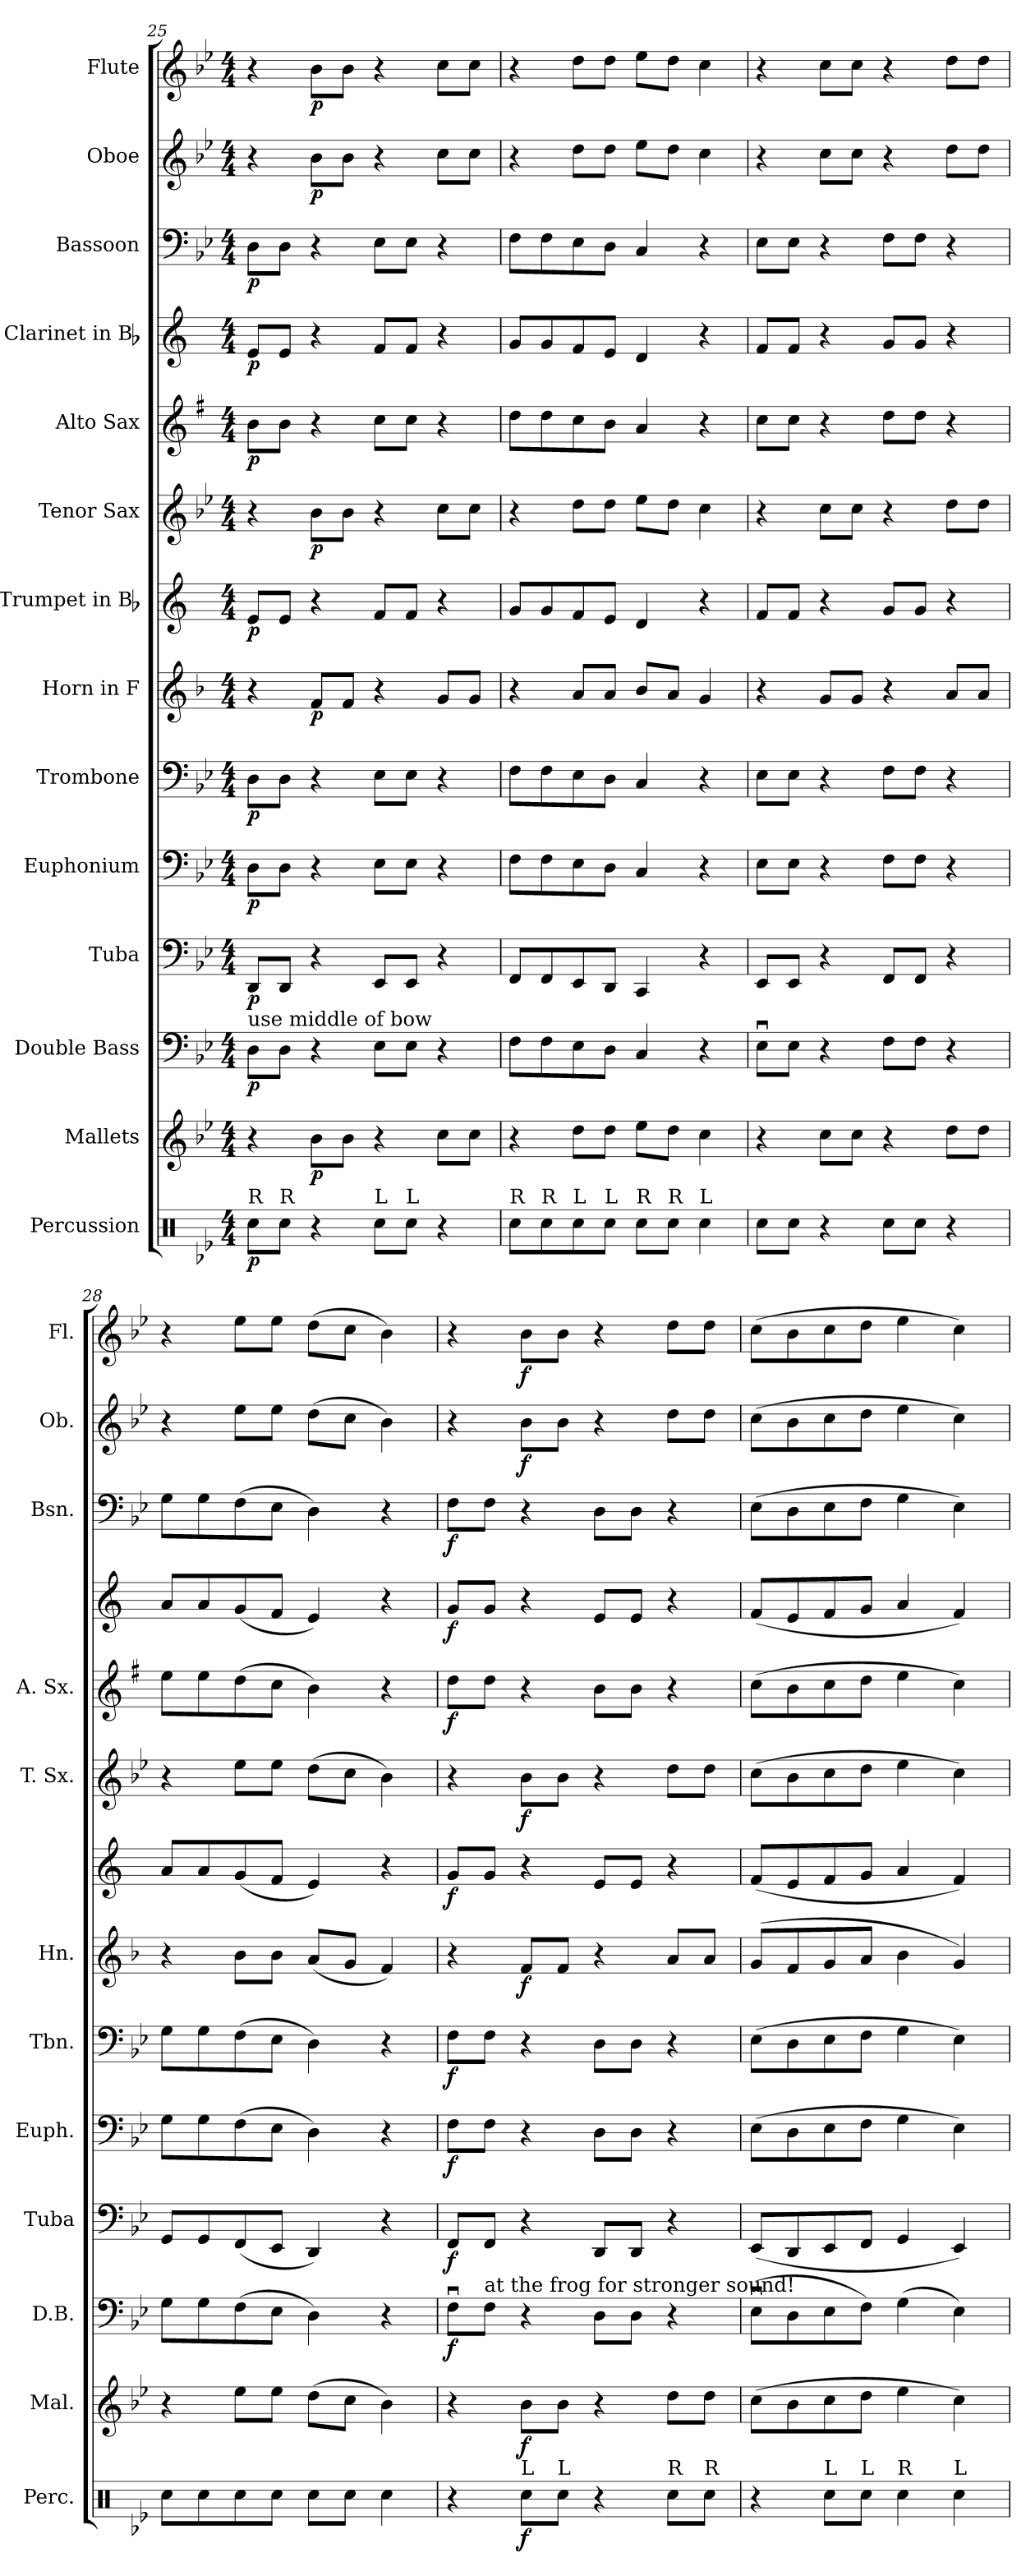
**kern	**dynam	**kern	**dynam	**kern	**dynam	**kern	**dynam	**kern	**dynam	**kern	**dynam	**kern	**dynam	**kern	**dynam	**kern	**dynam	**kern	**dynam	**kern	**dynam	**kern	**dynam	**kern	**dynam	**kern	**dynam
*part14	*part14	*part13	*part13	*part12	*part12	*part11	*part11	*part10	*part10	*part9	*part9	*part8	*part8	*part7	*part7	*part6	*part6	*part5	*part5	*part4	*part4	*part3	*part3	*part2	*part2	*part1	*part1
*staff14	*staff14	*staff13	*staff13	*staff12	*staff12	*staff11	*staff11	*staff10	*staff10	*staff9	*staff9	*staff8	*staff8	*staff7	*staff7	*staff6	*staff6	*staff5	*staff5	*staff4	*staff4	*staff3	*staff3	*staff2	*staff2	*staff1	*staff1
*I"Percussion	*	*I"Mallets	*	*I"Double Bass	*	*I"Tuba	*	*I"Euphonium	*	*I"Trombone	*	*I"Horn in F	*	*I"Trumpet in Bb	*	*I"Tenor Sax	*	*I"Alto Sax	*	*I"Clarinet in Bb	*	*I"Bassoon	*	*I"Oboe	*	*I"Flute	*
*I'Perc.	*	*I'Mal.	*	*I'D.B.	*	*I'Tuba	*	*I'Euph.	*	*I'Tbn.	*	*I'Hn.	*	*	*	*I'T. Sx.	*	*I'A. Sx.	*	*	*	*I'Bsn.	*	*I'Ob.	*	*I'Fl.	*
!!LO:PB:g=z
*clefX	*	*clefG2	*	*clefF4	*	*clefF4	*	*clefF4	*	*clefF4	*	*clefG2	*	*clefG2	*	*clefG2	*	*clefG2	*	*clefG2	*	*clefF4	*	*clefG2	*	*clefG2	*
*	*	*	*	*ITrd7c12	*	*	*	*	*	*	*	*ITrd4c7	*	*ITrd1c2	*	*ITrd8c14	*	*ITrd5c9	*	*ITrd1c2	*	*	*	*	*	*	*
*k[b-e-]	*	*k[b-e-]	*	*k[b-e-]	*	*k[b-e-]	*	*k[b-e-]	*	*k[b-e-]	*	*k[b-e-]	*	*k[b-e-]	*	*k[b-e-]	*	*k[b-e-]	*	*k[b-e-]	*	*k[b-e-]	*	*k[b-e-]	*	*k[b-e-]	*
*B-:	*	*B-:	*	*B-:	*	*B-:	*	*B-:	*	*B-:	*	*B-:	*	*B-:	*	*B-:	*	*B-:	*	*B-:	*	*B-:	*	*B-:	*	*B-:	*
*M4/4	*	*M4/4	*	*M4/4	*	*M4/4	*	*M4/4	*	*M4/4	*	*M4/4	*	*M4/4	*	*M4/4	*	*M4/4	*	*M4/4	*	*M4/4	*	*M4/4	*	*M4/4	*
=25	=25	=25	=25	=25	=25	=25	=25	=25	=25	=25	=25	=25	=25	=25	=25	=25	=25	=25	=25	=25	=25	=25	=25	=25	=25	=25	=25
!	!	!	!	!LO:TX:a:t=use middle of bow	!	!	!	!	!	!	!	!	!	!	!	!	!	!	!	!	!	!	!	!	!	!	!
!LO:TX:a:t=R	!	!	!	!	!	!	!	!	!	!	!	!	!	!	!	!	!	!	!	!	!	!	!	!	!	!	!
!	!LO:DY:b	!	!	!	!LO:DY:b	!	!LO:DY:b	!	!LO:DY:b	!	!LO:DY:b	!	!	!	!LO:DY:b	!	!	!	!LO:DY:b	!	!LO:DY:b	!	!LO:DY:b	!	!	!	!
8Rcc\L	p	4r	.	8DD\L	p	8DD/L	p	8D\L	p	8D\L	p	4r	.	8d/L	p	4r	.	8d\L	p	8d/L	p	8D\L	p	4r	.	4r	.
!LO:TX:a:t=R	!	!	!	!	!	!	!	!	!	!	!	!	!	!	!	!	!	!	!	!	!	!	!	!	!	!	!
8Rcc\J	.	.	.	8DD\J	.	8DD/J	.	8D\J	.	8D\J	.	.	.	8d/J	.	.	.	8d\J	.	8d/J	.	8D\J	.	.	.	.	.
!	!	!	!LO:DY:b	!	!	!	!	!	!	!	!	!	!LO:DY:b	!	!	!	!LO:DY:b	!	!	!	!	!	!	!	!LO:DY:b	!	!LO:DY:b
4r	.	8b-\L	p	4r	.	4r	.	4r	.	4r	.	8B-/L	p	4r	.	8B-\L	p	4r	.	4r	.	4r	.	8b-\L	p	8b-\L	p
.	.	8b-\J	.	.	.	.	.	.	.	.	.	8B-/J	.	.	.	8B-\J	.	.	.	.	.	.	.	8b-\J	.	8b-\J	.
!LO:TX:a:t=L	!	!	!	!	!	!	!	!	!	!	!	!	!	!	!	!	!	!	!	!	!	!	!	!	!	!	!
8Rcc\L	.	4r	.	8EE-\L	.	8EE-/L	.	8E-\L	.	8E-\L	.	4r	.	8e-/L	.	4r	.	8e-\L	.	8e-/L	.	8E-\L	.	4r	.	4r	.
!LO:TX:a:t=L	!	!	!	!	!	!	!	!	!	!	!	!	!	!	!	!	!	!	!	!	!	!	!	!	!	!	!
8Rcc\J	.	.	.	8EE-\J	.	8EE-/J	.	8E-\J	.	8E-\J	.	.	.	8e-/J	.	.	.	8e-\J	.	8e-/J	.	8E-\J	.	.	.	.	.
4r	.	8cc\L	.	4r	.	4r	.	4r	.	4r	.	8c/L	.	4r	.	8c\L	.	4r	.	4r	.	4r	.	8cc\L	.	8cc\L	.
.	.	8cc\J	.	.	.	.	.	.	.	.	.	8c/J	.	.	.	8c\J	.	.	.	.	.	.	.	8cc\J	.	8cc\J	.
=26	=26	=26	=26	=26	=26	=26	=26	=26	=26	=26	=26	=26	=26	=26	=26	=26	=26	=26	=26	=26	=26	=26	=26	=26	=26	=26	=26
!LO:TX:a:t=R	!	!	!	!	!	!	!	!	!	!	!	!	!	!	!	!	!	!	!	!	!	!	!	!	!	!	!
8Rcc\L	.	4r	.	8FF\L	.	8FF/L	.	8F\L	.	8F\L	.	4r	.	8f/L	.	4r	.	8f\L	.	8f/L	.	8F\L	.	4r	.	4r	.
!LO:TX:a:t=R	!	!	!	!	!	!	!	!	!	!	!	!	!	!	!	!	!	!	!	!	!	!	!	!	!	!	!
8Rcc\	.	.	.	8FF\	.	8FF/	.	8F\	.	8F\	.	.	.	8f/	.	.	.	8f\	.	8f/	.	8F\	.	.	.	.	.
!LO:TX:a:t=L	!	!	!	!	!	!	!	!	!	!	!	!	!	!	!	!	!	!	!	!	!	!	!	!	!	!	!
8Rcc\	.	8dd\L	.	8EE-\	.	8EE-/	.	8E-\	.	8E-\	.	8d/L	.	8e-/	.	8d\L	.	8e-\	.	8e-/	.	8E-\	.	8dd\L	.	8dd\L	.
!LO:TX:a:t=L	!	!	!	!	!	!	!	!	!	!	!	!	!	!	!	!	!	!	!	!	!	!	!	!	!	!	!
8Rcc\J	.	8dd\J	.	8DD\J	.	8DD/J	.	8D\J	.	8D\J	.	8d/J	.	8d/J	.	8d\J	.	8d\J	.	8d/J	.	8D\J	.	8dd\J	.	8dd\J	.
!LO:TX:a:t=R	!	!	!	!	!	!	!	!	!	!	!	!	!	!	!	!	!	!	!	!	!	!	!	!	!	!	!
8Rcc\L	.	8ee-\L	.	4CC/	.	4CC/	.	4C/	.	4C/	.	8e-/L	.	4c/	.	8e-\L	.	4c/	.	4c/	.	4C/	.	8ee-\L	.	8ee-\L	.
!LO:TX:a:t=R	!	!	!	!	!	!	!	!	!	!	!	!	!	!	!	!	!	!	!	!	!	!	!	!	!	!	!
8Rcc\J	.	8dd\J	.	.	.	.	.	.	.	.	.	8d/J	.	.	.	8d\J	.	.	.	.	.	.	.	8dd\J	.	8dd\J	.
!LO:TX:a:t=L	!	!	!	!	!	!	!	!	!	!	!	!	!	!	!	!	!	!	!	!	!	!	!	!	!	!	!
4Rcc\	.	4cc\	.	4r	.	4r	.	4r	.	4r	.	4c/	.	4r	.	4c\	.	4r	.	4r	.	4r	.	4cc\	.	4cc\	.
=27	=27	=27	=27	=27	=27	=27	=27	=27	=27	=27	=27	=27	=27	=27	=27	=27	=27	=27	=27	=27	=27	=27	=27	=27	=27	=27	=27
8Rcc\L	.	4r	.	8EE-u>\L	.	8EE-/L	.	8E-\L	.	8E-\L	.	4r	.	8e-/L	.	4r	.	8e-\L	.	8e-/L	.	8E-\L	.	4r	.	4r	.
8Rcc\J	.	.	.	8EE-\J	.	8EE-/J	.	8E-\J	.	8E-\J	.	.	.	8e-/J	.	.	.	8e-\J	.	8e-/J	.	8E-\J	.	.	.	.	.
4r	.	8cc\L	.	4r	.	4r	.	4r	.	4r	.	8c/L	.	4r	.	8c\L	.	4r	.	4r	.	4r	.	8cc\L	.	8cc\L	.
.	.	8cc\J	.	.	.	.	.	.	.	.	.	8c/J	.	.	.	8c\J	.	.	.	.	.	.	.	8cc\J	.	8cc\J	.
8Rcc\L	.	4r	.	8FF\L	.	8FF/L	.	8F\L	.	8F\L	.	4r	.	8f/L	.	4r	.	8f\L	.	8f/L	.	8F\L	.	4r	.	4r	.
8Rcc\J	.	.	.	8FF\J	.	8FF/J	.	8F\J	.	8F\J	.	.	.	8f/J	.	.	.	8f\J	.	8f/J	.	8F\J	.	.	.	.	.
4r	.	8dd\L	.	4r	.	4r	.	4r	.	4r	.	8d/L	.	4r	.	8d\L	.	4r	.	4r	.	4r	.	8dd\L	.	8dd\L	.
.	.	8dd\J	.	.	.	.	.	.	.	.	.	8d/J	.	.	.	8d\J	.	.	.	.	.	.	.	8dd\J	.	8dd\J	.
=28	=28	=28	=28	=28	=28	=28	=28	=28	=28	=28	=28	=28	=28	=28	=28	=28	=28	=28	=28	=28	=28	=28	=28	=28	=28	=28	=28
8Rcc\L	.	4r	.	8GG\L	.	8GG/L	.	8G\L	.	8G\L	.	4r	.	8g/L	.	4r	.	8g\L	.	8g/L	.	8G\L	.	4r	.	4r	.
8Rcc\	.	.	.	8GG\	.	8GG/	.	8G\	.	8G\	.	.	.	8g/	.	.	.	8g\	.	8g/	.	8G\	.	.	.	.	.
8Rcc\	.	8ee-\L	.	(>8FF\	.	(<8FF/	.	(>8F\	.	(>8F\	.	8e-\L	.	(<8f/	.	8e-\L	.	(>8f\	.	(<8f/	.	(>8F\	.	8ee-\L	.	8ee-\L	.
8Rcc\J	.	8ee-\J	.	8EE-\J	.	8EE-/J	.	8E-\J	.	8E-\J	.	8e-\J	.	8e-/J	.	8e-\J	.	8e-\J	.	8e-/J	.	8E-\J	.	8ee-\J	.	8ee-\J	.
8Rcc\L	.	(>8dd\L	.	4DD\)	.	4DD/)	.	4D\)	.	4D\)	.	(<8d/L	.	4d/)	.	(>8d\L	.	4d\)	.	4d/)	.	4D\)	.	(>8dd\L	.	(>8dd\L	.
8Rcc\J	.	8cc\J	.	.	.	.	.	.	.	.	.	8c/J	.	.	.	8c\J	.	.	.	.	.	.	.	8cc\J	.	8cc\J	.
4Rcc\	.	4b-\)	.	4r	.	4r	.	4r	.	4r	.	4B-/)	.	4r	.	4B-\)	.	4r	.	4r	.	4r	.	4b-\)	.	4b-\)	.
=29	=29	=29	=29	=29	=29	=29	=29	=29	=29	=29	=29	=29	=29	=29	=29	=29	=29	=29	=29	=29	=29	=29	=29	=29	=29	=29	=29
!	!	!	!	!	!LO:DY:b	!	!LO:DY:b	!	!LO:DY:b	!	!LO:DY:b	!	!	!	!LO:DY:b	!	!	!	!LO:DY:b	!	!LO:DY:b	!	!LO:DY:b	!	!	!	!
4r	.	4r	.	8FFu>\L	f	8FF/L	f	8F\L	f	8F\L	f	4r	.	8f/L	f	4r	.	8f\L	f	8f/L	f	8F\L	f	4r	.	4r	.
!	!	!	!	!LO:TX:a:t=at the frog for stronger sound!	!	!	!	!	!	!	!	!	!	!	!	!	!	!	!	!	!	!	!	!	!	!	!
.	.	.	.	8FF\J	.	8FF/J	.	8F\J	.	8F\J	.	.	.	8f/J	.	.	.	8f\J	.	8f/J	.	8F\J	.	.	.	.	.
!LO:TX:a:t=L	!	!	!	!	!	!	!	!	!	!	!	!	!	!	!	!	!	!	!	!	!	!	!	!	!	!	!
!	!LO:DY:b	!	!LO:DY:b	!	!	!	!	!	!	!	!	!	!LO:DY:b	!	!	!	!LO:DY:b	!	!	!	!	!	!	!	!LO:DY:b	!	!LO:DY:b
8Rcc\L	f	8b-\L	f	4r	.	4r	.	4r	.	4r	.	8B-/L	f	4r	.	8B-\L	f	4r	.	4r	.	4r	.	8b-\L	f	8b-\L	f
!LO:TX:a:t=L	!	!	!	!	!	!	!	!	!	!	!	!	!	!	!	!	!	!	!	!	!	!	!	!	!	!	!
8Rcc\J	.	8b-\J	.	.	.	.	.	.	.	.	.	8B-/J	.	.	.	8B-\J	.	.	.	.	.	.	.	8b-\J	.	8b-\J	.
4r	.	4r	.	8DD\L	.	8DD/L	.	8D\L	.	8D\L	.	4r	.	8d/L	.	4r	.	8d\L	.	8d/L	.	8D\L	.	4r	.	4r	.
.	.	.	.	8DD\J	.	8DD/J	.	8D\J	.	8D\J	.	.	.	8d/J	.	.	.	8d\J	.	8d/J	.	8D\J	.	.	.	.	.
!LO:TX:a:t=R	!	!	!	!	!	!	!	!	!	!	!	!	!	!	!	!	!	!	!	!	!	!	!	!	!	!	!
8Rcc\L	.	8dd\L	.	4r	.	4r	.	4r	.	4r	.	8d/L	.	4r	.	8d\L	.	4r	.	4r	.	4r	.	8dd\L	.	8dd\L	.
!LO:TX:a:t=R	!	!	!	!	!	!	!	!	!	!	!	!	!	!	!	!	!	!	!	!	!	!	!	!	!	!	!
8Rcc\J	.	8dd\J	.	.	.	.	.	.	.	.	.	8d/J	.	.	.	8d\J	.	.	.	.	.	.	.	8dd\J	.	8dd\J	.
=30	=30	=30	=30	=30	=30	=30	=30	=30	=30	=30	=30	=30	=30	=30	=30	=30	=30	=30	=30	=30	=30	=30	=30	=30	=30	=30	=30
4r	.	(>8cc\L	.	(>8EE-u>\L	.	(<8EE-/L	.	(>8E-\L	.	(>8E-\L	.	(>8c/L	.	(<8e-/L	.	(>8c\L	.	(>8e-\L	.	(<8e-/L	.	(>8E-\L	.	(>8cc\L	.	(>8cc\L	.
.	.	8b-\	.	8DD\	.	8DD/	.	8D\	.	8D\	.	8B-/	.	8d/	.	8B-\	.	8d\	.	8d/	.	8D\	.	8b-\	.	8b-\	.
!LO:TX:a:t=L	!	!	!	!	!	!	!	!	!	!	!	!	!	!	!	!	!	!	!	!	!	!	!	!	!	!	!
8Rcc\L	.	8cc\	.	8EE-\	.	8EE-/	.	8E-\	.	8E-\	.	8c/	.	8e-/	.	8c\	.	8e-\	.	8e-/	.	8E-\	.	8cc\	.	8cc\	.
!LO:TX:a:t=L	!	!	!	!	!	!	!	!	!	!	!	!	!	!	!	!	!	!	!	!	!	!	!	!	!	!	!
8Rcc\J	.	8dd\J	.	8FF\J)	.	8FF/J	.	8F\J	.	8F\J	.	8d/J	.	8f/J	.	8d\J	.	8f\J	.	8f/J	.	8F\J	.	8dd\J	.	8dd\J	.
!LO:TX:a:t=R	!	!	!	!	!	!	!	!	!	!	!	!	!	!	!	!	!	!	!	!	!	!	!	!	!	!	!
4Rcc\	.	4ee-\	.	(>4GG\	.	4GG/	.	4G\	.	4G\	.	4e-\	.	4g/	.	4e-\	.	4g\	.	4g/	.	4G\	.	4ee-\	.	4ee-\	.
!LO:TX:a:t=L	!	!	!	!	!	!	!	!	!	!	!	!	!	!	!	!	!	!	!	!	!	!	!	!	!	!	!
4Rcc\	.	4cc\)	.	4EE-\)	.	4EE-/)	.	4E-\)	.	4E-\)	.	4c/)	.	4e-/)	.	4c\)	.	4e-\)	.	4e-/)	.	4E-\)	.	4cc\)	.	4cc\)	.
=	=	=	=	=	=	=	=	=	=	=	=	=	=	=	=	=	=	=	=	=	=	=	=	=	=	=	=
*-	*-	*-	*-	*-	*-	*-	*-	*-	*-	*-	*-	*-	*-	*-	*-	*-	*-	*-	*-	*-	*-	*-	*-	*-	*-	*-	*-
